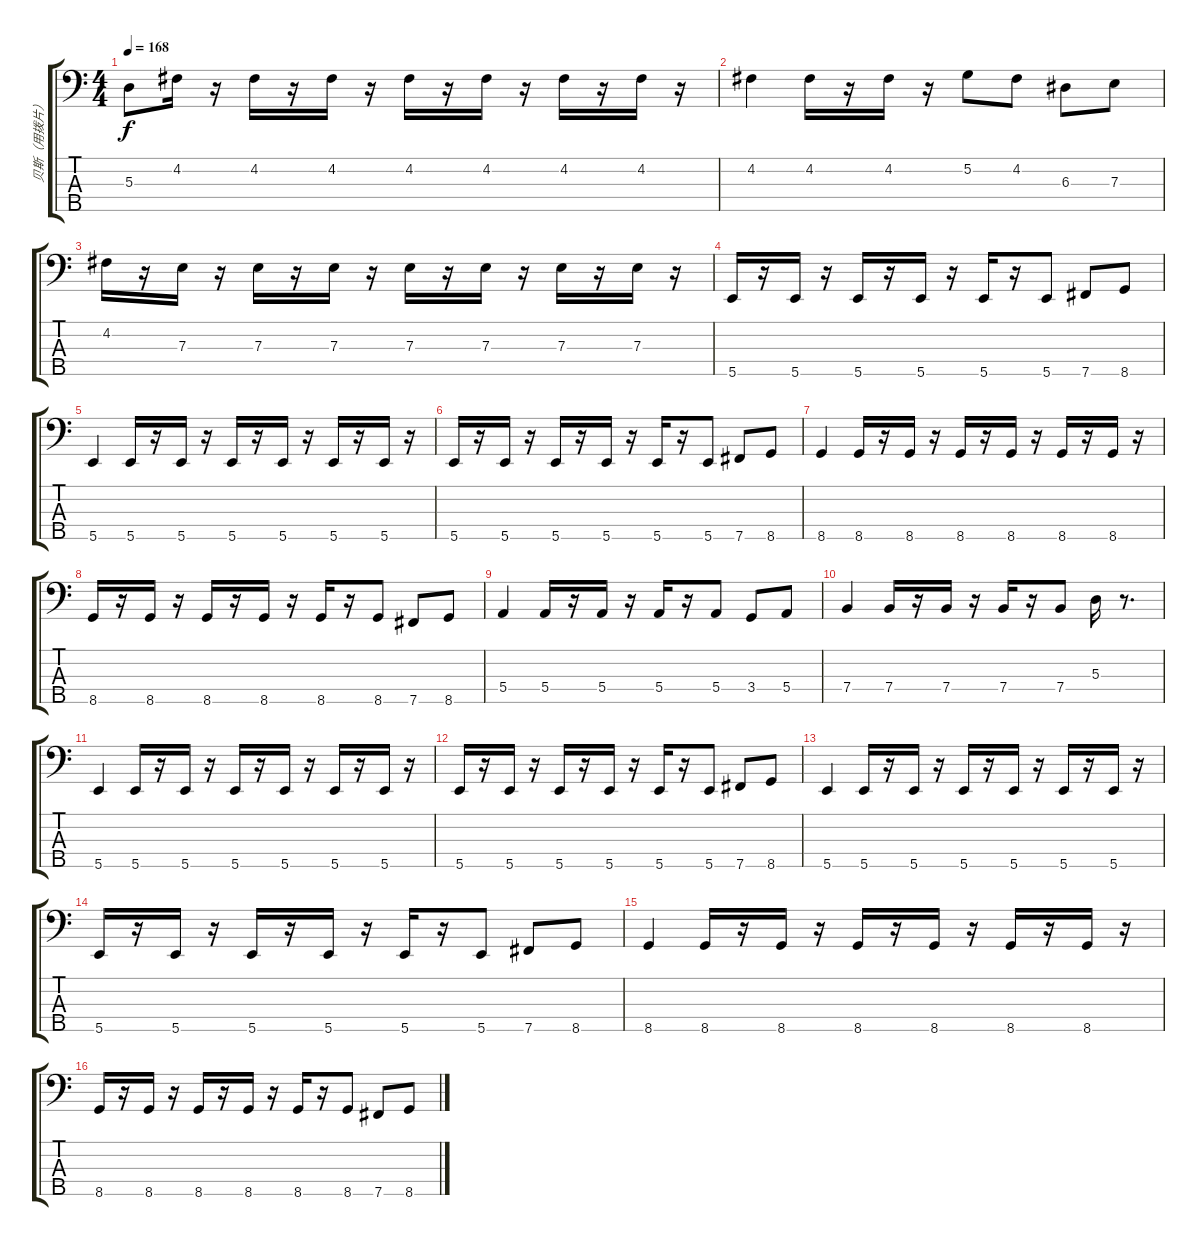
\track ("贝斯（用拨片）" "贝斯（用拨片）") {instrument electricbasspick}
\staff {score tabs}
\tuning (G2 D2 A1 E1 B0) {hide}
\ts (4 4)
\tempo 168
\clef f4
\ks c
5.3.8{dy f} 4.2.16 r.16 4.2.16 r.16 4.2.16 r.16 4.2.16 r.16 4.2.16 r.16 4.2.16 r.16 4.2.16 r.16 |
4.2.4 4.2.16 r.16 4.2.16 r.16 5.2.8 4.2.8 6.3.8 7.3.8 |
4.2.16 r.16 7.3.16 r.16 7.3.16 r.16 7.3.16 r.16 7.3.16 r.16 7.3.16 r.16 7.3.16 r.16 7.3.16 r.16 |
5.5.16 r.16 5.5.16 r.16 5.5.16 r.16 5.5.16 r.16 5.5.16 r.16 5.5.8 7.5.8 8.5.8 |
5.5.4 5.5.16 r.16 5.5.16 r.16 5.5.16 r.16 5.5.16 r.16 5.5.16 r.16 5.5.16 r.16 |
5.5.16 r.16 5.5.16 r.16 5.5.16 r.16 5.5.16 r.16 5.5.16 r.16 5.5.8 7.5.8 8.5.8 |
8.5.4 8.5.16 r.16 8.5.16 r.16 8.5.16 r.16 8.5.16 r.16 8.5.16 r.16 8.5.16 r.16 |
8.5.16 r.16 8.5.16 r.16 8.5.16 r.16 8.5.16 r.16 8.5.16 r.16 8.5.8 7.5.8 8.5.8 |
5.4.4 5.4.16 r.16 5.4.16 r.16 5.4.16 r.16 5.4.8 3.4.8 5.4.8 |
7.4.4 7.4.16 r.16 7.4.16 r.16 7.4.16 r.16 7.4.8 5.3.16 r.8{d} |
5.5.4 5.5.16 r.16 5.5.16 r.16 5.5.16 r.16 5.5.16 r.16 5.5.16 r.16 5.5.16 r.16 |
5.5.16 r.16 5.5.16 r.16 5.5.16 r.16 5.5.16 r.16 5.5.16 r.16 5.5.8 7.5.8 8.5.8 |
5.5.4 5.5.16 r.16 5.5.16 r.16 5.5.16 r.16 5.5.16 r.16 5.5.16 r.16 5.5.16 r.16 |
5.5.16 r.16 5.5.16 r.16 5.5.16 r.16 5.5.16 r.16 5.5.16 r.16 5.5.8 7.5.8 8.5.8 |
8.5.4 8.5.16 r.16 8.5.16 r.16 8.5.16 r.16 8.5.16 r.16 8.5.16 r.16 8.5.16 r.16 |
8.5.16 r.16 8.5.16 r.16 8.5.16 r.16 8.5.16 r.16 8.5.16 r.16 8.5.8 7.5.8 8.5.8
